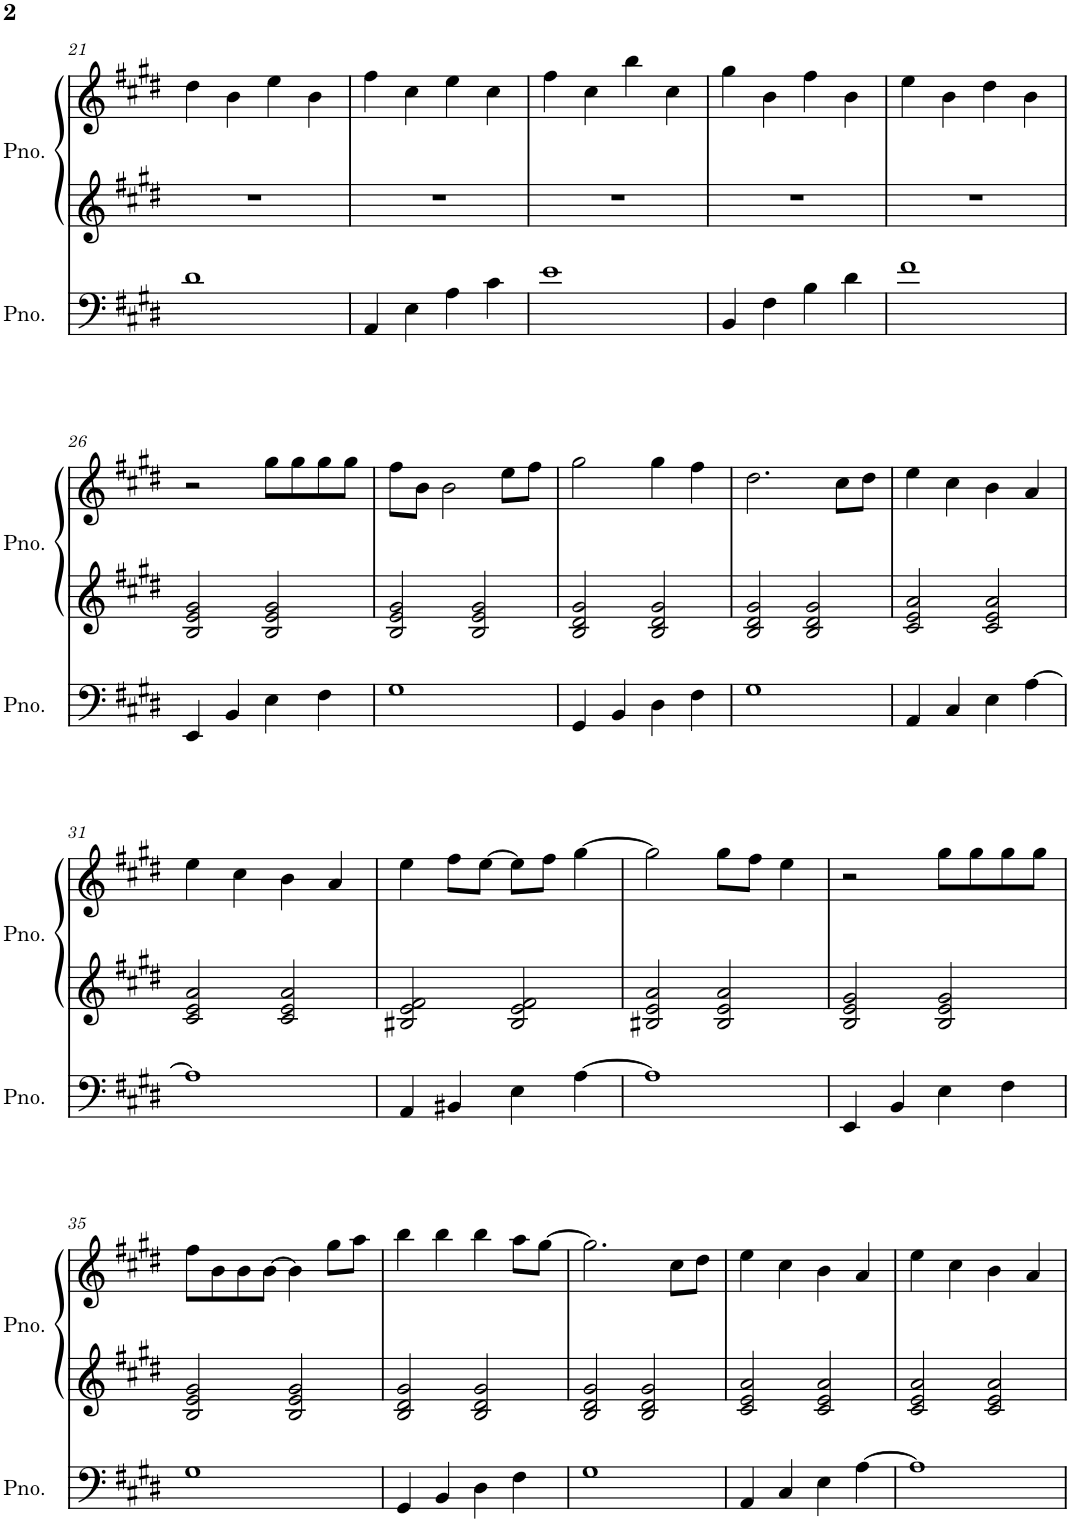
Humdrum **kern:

**kern	**kern	**kern
*part2	*part1	*part1
*staff3	*staff2	*staff1
*I"钢琴, Piano 3	*I"钢琴, Piano 1	*
*I'Pno.	*I'Pno.	*
!!LO:PB:g=z
*clefF4	*clefG2	*clefG2
*k[f#c#g#d#]	*k[f#c#g#d#]	*k[f#c#g#d#]
*M4/4	*M4/4	*M4/4
=21	=21	=21
1d#	1r	4dd#\
.	.	4b\
.	.	4ee\
.	.	4b\
=22	=22	=22
4AA/	1r	4ff#\
4E\	.	4cc#\
4A\	.	4ee\
4c#\	.	4cc#\
=23	=23	=23
1e	1r	4ff#\
.	.	4cc#\
.	.	4bb\
.	.	4cc#\
=24	=24	=24
4BB/	1r	4gg#\
4F#\	.	4b\
4B\	.	4ff#\
4d#\	.	4b\
=25	=25	=25
1f#	1r	4ee\
.	.	4b\
.	.	4dd#\
.	.	4b\
!!LO:LB:g=z
=26	=26	=26
4EE/	2B/ 2e/ 2g#/	2r
4BB/	.	.
4E\	2B/ 2e/ 2g#/	8gg#\L
.	.	8gg#\
4F#\	.	8gg#\
.	.	8gg#\J
=27	=27	=27
1G#	2B/ 2e/ 2g#/	8ff#\L
.	.	8b\J
.	.	2b\
.	2B/ 2e/ 2g#/	.
.	.	8ee\L
.	.	8ff#\J
=28	=28	=28
4GG#/	2B/ 2d#/ 2g#/	2gg#\
4BB/	.	.
4D#\	2B/ 2d#/ 2g#/	4gg#\
4F#\	.	4ff#\
=29	=29	=29
1G#	2B/ 2d#/ 2g#/	2.dd#\
.	2B/ 2d#/ 2g#/	.
.	.	8cc#\L
.	.	8dd#\J
=30	=30	=30
4AA/	2c#/ 2e/ 2a/	4ee\
4C#/	.	4cc#\
4E\	2c#/ 2e/ 2a/	4b\
[4A\	.	4a/
!!LO:LB:g=z
=31	=31	=31
1A]	2c#/ 2e/ 2a/	4ee\
.	.	4cc#\
.	2c#/ 2e/ 2a/	4b\
.	.	4a/
=32	=32	=32
4AA/	2B#X/ 2e/ 2f#/	4ee\
4BB#X/	.	8ff#\L
.	.	[8ee\J
4E\	2B#/ 2e/ 2f#/	8ee\L]
.	.	8ff#\J
[4A\	.	[4gg#\
=33	=33	=33
1A]	2B#X/ 2e/ 2a/	2gg#\]
.	2B#/ 2e/ 2a/	8gg#\L
.	.	8ff#\J
.	.	4ee\
=34	=34	=34
4EE/	2B/ 2e/ 2g#/	2r
4BB/	.	.
4E\	2B/ 2e/ 2g#/	8gg#\L
.	.	8gg#\
4F#\	.	8gg#\
.	.	8gg#\J
!!LO:LB:g=z
=35	=35	=35
1G#	2B/ 2e/ 2g#/	8ff#\L
.	.	8b\
.	.	8b\
.	.	[8b\J
.	2B/ 2e/ 2g#/	4b\]
.	.	8gg#\L
.	.	8aa\J
=36	=36	=36
4GG#/	2B/ 2d#/ 2g#/	4bb\
4BB/	.	4bb\
4D#\	2B/ 2d#/ 2g#/	4bb\
4F#\	.	8aa\L
.	.	[8gg#\J
=37	=37	=37
1G#	2B/ 2d#/ 2g#/	2.gg#\]
.	2B/ 2d#/ 2g#/	.
.	.	8cc#\L
.	.	8dd#\J
=38	=38	=38
4AA/	2c#/ 2e/ 2a/	4ee\
4C#/	.	4cc#\
4E\	2c#/ 2e/ 2a/	4b\
[4A\	.	4a/
=39	=39	=39
1A]	2c#/ 2e/ 2a/	4ee\
.	.	4cc#\
.	2c#/ 2e/ 2a/	4b\
.	.	4a/
=	=	=
*-	*-	*-
